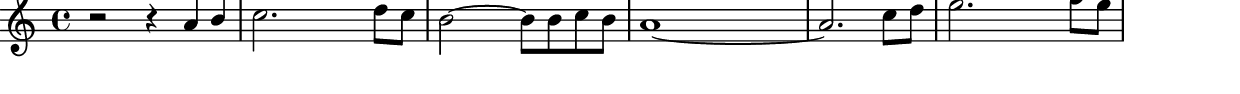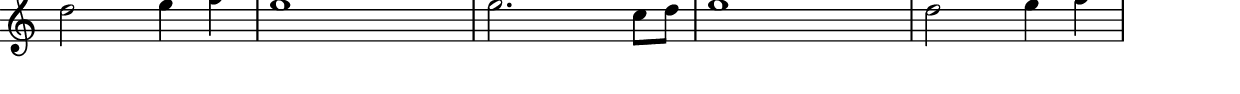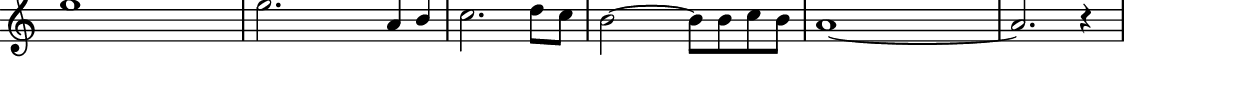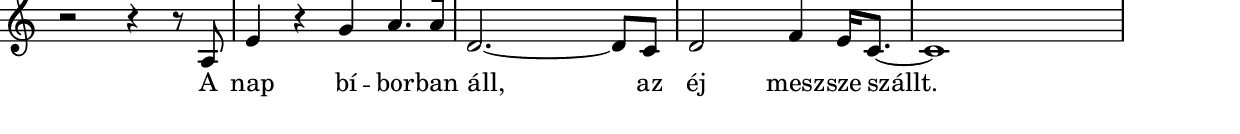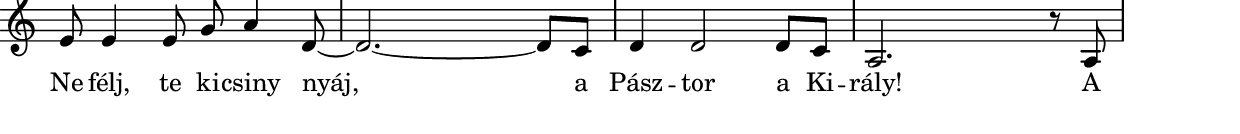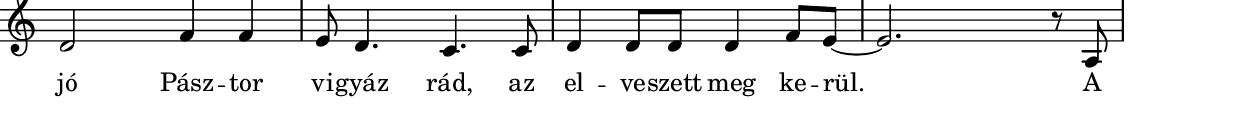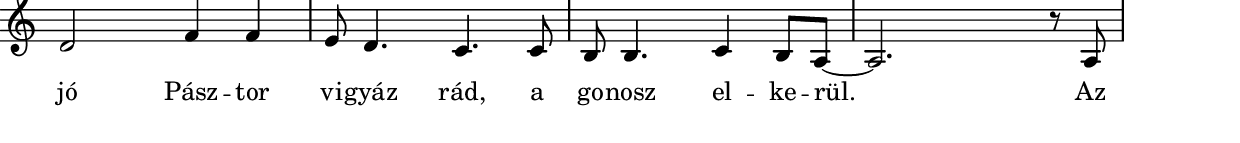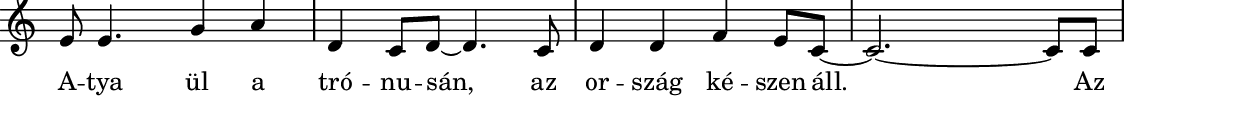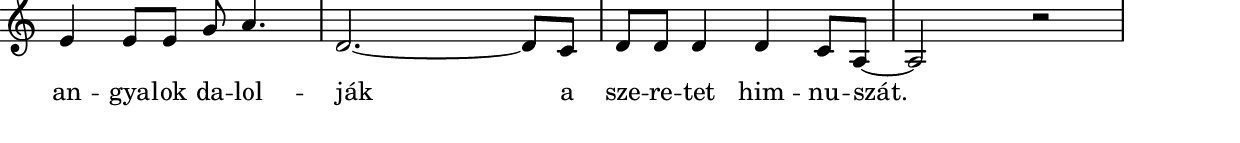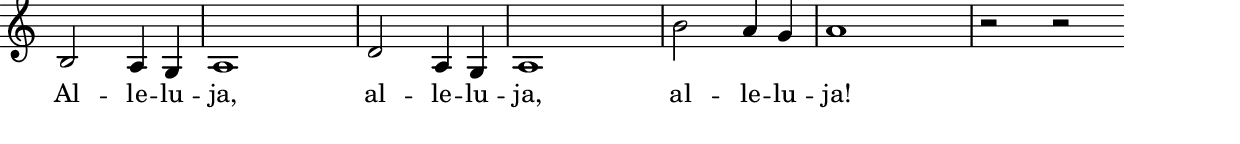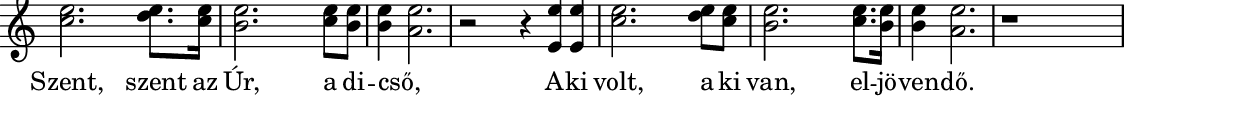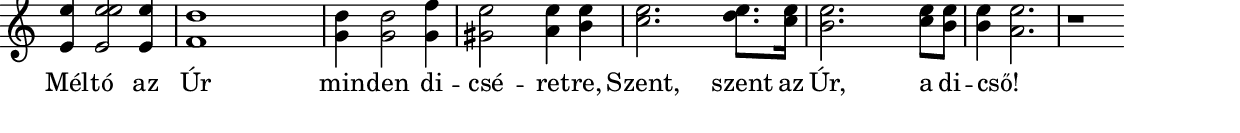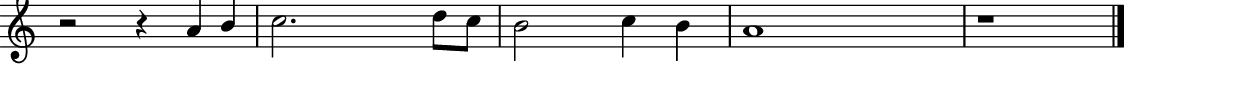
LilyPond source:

% MusicXML to Lilypond converter by Kovi

szovegAAA = \lyricmode {   \skip 4  \skip 4  \skip 4  \skip 4  \skip 4  \skip 4  \skip 4  \skip 4  \skip 4  \skip 4  \skip 4  \skip 4  \skip 4  \skip 4  \skip 4  \skip 4  \skip 4  \skip 4  \skip 4  \skip 4  \skip 4  \skip 4  \skip 4  \skip 4  \skip 4  \skip 4  \skip 4  \skip 4  \skip 4  \skip 4  \skip 4  \skip 4  \skip 4  \skip 4  \skip 4  \skip 4 "A" "nap" "bí" -- "bor" -- "ban" "áll," "az" "éj" "mesz" -- "sze" "szállt." "Ne" "félj," "te" "ki" -- "csiny" "nyáj," "a" "Pász" -- "tor" "a" "Ki" -- "rály!" "A" "jó" "Pász" -- "tor" "vi" -- "gyáz" "rád," "az" "el" -- "ve" -- "szett" "meg" "ke" -- "rül." "A" "jó" "Pász" -- "tor" "vi" -- "gyáz" "rád," "a" "go" -- "nosz" "el" -- "ke" -- "rül." "Az" "A" -- "tya" "ül" "a" "tró" -- "nu" -- "sán," "az" "or" -- "szág" "ké" -- "szen" "áll." "Az" "an" -- "gya" -- "lok" "da" -- "lol" -- "ják" "a" "sze" -- "re" -- "tet" "him" -- "nu" -- "szát." "Al" -- "le" -- "lu" -- "ja," "al" -- "le" -- "lu" -- "ja," "al" -- "le" -- "lu" -- "ja!" "Szent," "szent" "az" "Úr," "a" "di" -- "cső," "A" -- "ki" "volt," "a" -- "ki" "van," "el" -- "jö" -- "ven" -- "dő." "Mél" -- "tó" "az" "Úr" "min" -- "den" "di" -- "csé" -- "ret" -- "re," "Szent," "szent" "az" "Úr," "a" "di" -- "cső!"  \skip 4  \skip 4  \skip 4  \skip 4  \skip 4  \skip 4  \skip 4  \skip 4  }

% Analyzing...
% 1 parts
% 1 Staff
% forceBassClefActive = 
melody = {
% 245 notes in the part
% 1 voices

\new Staff
\new Voice {
% 245 notes
% 70 mesaures

% Measure 1
\clef "treble"
\key c \major
\time 4/4 
r2 ^"Előjáték"r4 a'8 b'8 
% Measure 2
c''2. d''8 c''8 
% Measure 3
b'2~ b'8 b'8 c''8 b'8 
% Measure 4
a'1~ 
% Measure 5
a'2. c''8 d''8 
% Measure 6
e''2. f''8 e''8 
% Measure 7
\break
d''2 e''4 f''4 
% Measure 8
e''1~ 
% Measure 9
e''2. c''8 d''8 
% Measure 10
e''1 
% Measure 11
d''2 e''4 f''4 
% Measure 12
\break
e''1~ 
% Measure 13
e''2. a'8 b'8 
% Measure 14
c''2. d''8 c''8 
% Measure 15
b'2~ b'8 b'8 c''8 b'8 
% Measure 16
a'1~ 
% Measure 17
a'2. r4 
% Measure 18
\break
r2 r4 r8 a8 
% Measure 19
e'4 r4 g'4 a'8. a'16 
% Measure 20
d'2.~ d'8 c'8 
% Measure 21
d'2 f'4 e'16 c'8.~ 
% Measure 22
c'1 
% Measure 23
\break
e'8 e'4 e'8 g'8 a'4 d'8~ 
% Measure 24
d'2.~ d'8 c'8 
% Measure 25
d'4 d'2 d'8 c'8 
% Measure 26
a2. r8 a8 
% Measure 27
\break
d'2 f'4 f'4 
% Measure 28
e'8 d'4. c'4. c'8 
% Measure 29
d'4 d'8 d'8 d'4 f'8 e'8~ 
% Measure 30
e'2. r8 a8 
% Measure 31
\break
d'2 f'4 f'4 
% Measure 32
e'8 d'4. c'4. c'8 
% Measure 33
b8 b4. c'4 b8 a8~ 
% Measure 34
a2. r8 a8 
% Measure 35
\break
e'8 e'4. g'4 a'4 
% Measure 36
d'4 c'8 d'8~ d'4. c'8 
% Measure 37
d'4 d'4 f'4 e'8 c'8~ 
% Measure 38
c'2.~ c'8 c'8 
% Measure 39
\break
e'4 e'8 e'8 g'8 a'4. 
% Measure 40
d'2.~ d'8 c'8 
% Measure 41
d'8 d'8 d'4 d'4 c'8 a8~ 
% Measure 42
a2 r2 
% Measure 43
\break
b2 a4 g4 
% Measure 44
a1 
% Measure 45
d'2 a4 g4 
% Measure 46
a1 
% Measure 47
b'2 a'4 g'4 
% Measure 48
a'1 
% Measure 49
r2 r2 
% Measure 50
\bar "|:" \break
<c'' e'' >2. <d'' e'' >8. <c'' e'' >16 
% Measure 51
<b' e'' >2. <c'' e'' >8 <b' e'' >8 
% Measure 52
<b' e'' >4 (<a' e'' >2. )
% Measure 53
r2 r4 <e' e'' >8 <e' e'' >8 
% Measure 54
<c'' e'' >2. <d'' e'' >8 <c'' e'' >8 
% Measure 55
<b' e'' >2. <c'' e'' >8. <b' e'' >16 
% Measure 56
<b' e'' >4 <a' e'' >2. 
% Measure 57
r1 
% Measure 58
\break
<e' e'' >4 <e' e'' e'' >2 <e' e'' >4 
% Measure 59
<f' d'' >1 
% Measure 60
<g' d'' >4 <g' d'' >2 <g' f'' >4 
% Measure 61
<gis' e'' >2 <a' e'' >4 <b' e'' >4 
% Measure 62
<c'' e'' >2. <d'' e'' >8. <c'' e'' >16 
% Measure 63
<b' e'' >2. <c'' e'' >8 <b' e'' >8 
% Measure 64
<b' e'' >4 (<a' e'' >2. )
% Measure 65
r1 \bar ":|" 
% Measure 66
\break
r2 r4 a'8 b'8 
% Measure 67
c''2. d''8 c''8 
% Measure 68
b'2 c''4 b'4 
% Measure 69
a'1 
% Measure 70
r1 \bar "|." 
} % voice
\addlyrics { \szovegAAA }

} % melody


harmonies = \chordmode {
% 65 chords
\germanChords
s4 s4 s4 s4 a4:m s4 s4 s4 g4 s4 s4 s4 a4:m s4 s4 s4 s4 s4 s4 s4 c4 s4 s4 s4 g4 s4 s4 s4 c4 s4 s4 s4 e4 s4 s4 s4 c4 s4 s4 s4 g4 s4 s4 s4 c4 s4 s4 s4 a4:m s4 s4 s4 s4 s4 s4 s4 g4 s4 s4 s4 a4:m s4 s4 s4 s4 s4 s4 s4 s4 s4 s4 s4 a4:m s4 s4 s4 g4 s4 s4 s4 d4:m s4 s4 s4 c4 s4 s4 s4 a4:m s4 s4 s4 g4 s4 s4 s4 d4:m s4 s4 s4 a4:m s4 s4 s4 g4 s4 s4 s4 c4 s4 s4 s4 g4 s4 s4 s4 c4 s4 s4 s4 g4 s4 s4 s4 c4 s4 s4 s4 g4 s4 s4 s4 a4:m s4 s4 s4 a4:m s4 s4 s4 g4 s4 s4 s4 d4:m s4 s4 s4 c4 s4 s4 s4 a4:m s4 s4 s4 g4 s4 s4 s4 d4:m s4 s4 s4 a4:m s4 s4 s4 g4 s4 s4 s4 a4:m s4 s4 s4 g4 s4 s4 s4 a4:m s4 s4 s4 g4 s4 s4 s4 a4:m s4 s4 s4 e4 s4 e4:7 s4 a4:m s4 s4 s4 e4:7 s4 s4 s4 a4:m s4 s4 s4 e4:7 s4 s4 s4 a4:m s4 s4 s4 e4:7 s4 s4 s4 a4:m s4 s4 s4 e4:7 s4 s4 s4 a4:m s4 s4 s4 d4:m s4 s4 s4 g4 s4 s4 s4 e4 s4 e4:7 s4 a4:m s4 s4 s4 e4:7 s4 s4 s4 a4:m s4 s4 s4 s4 s4 s4 s4 s4 s4 s4 s4 a4:m s4 s4 s4 g4 s4 s4 s4 a4:m s4 s4 s4 a4:m6
}

\include "../../definitions.ly"
